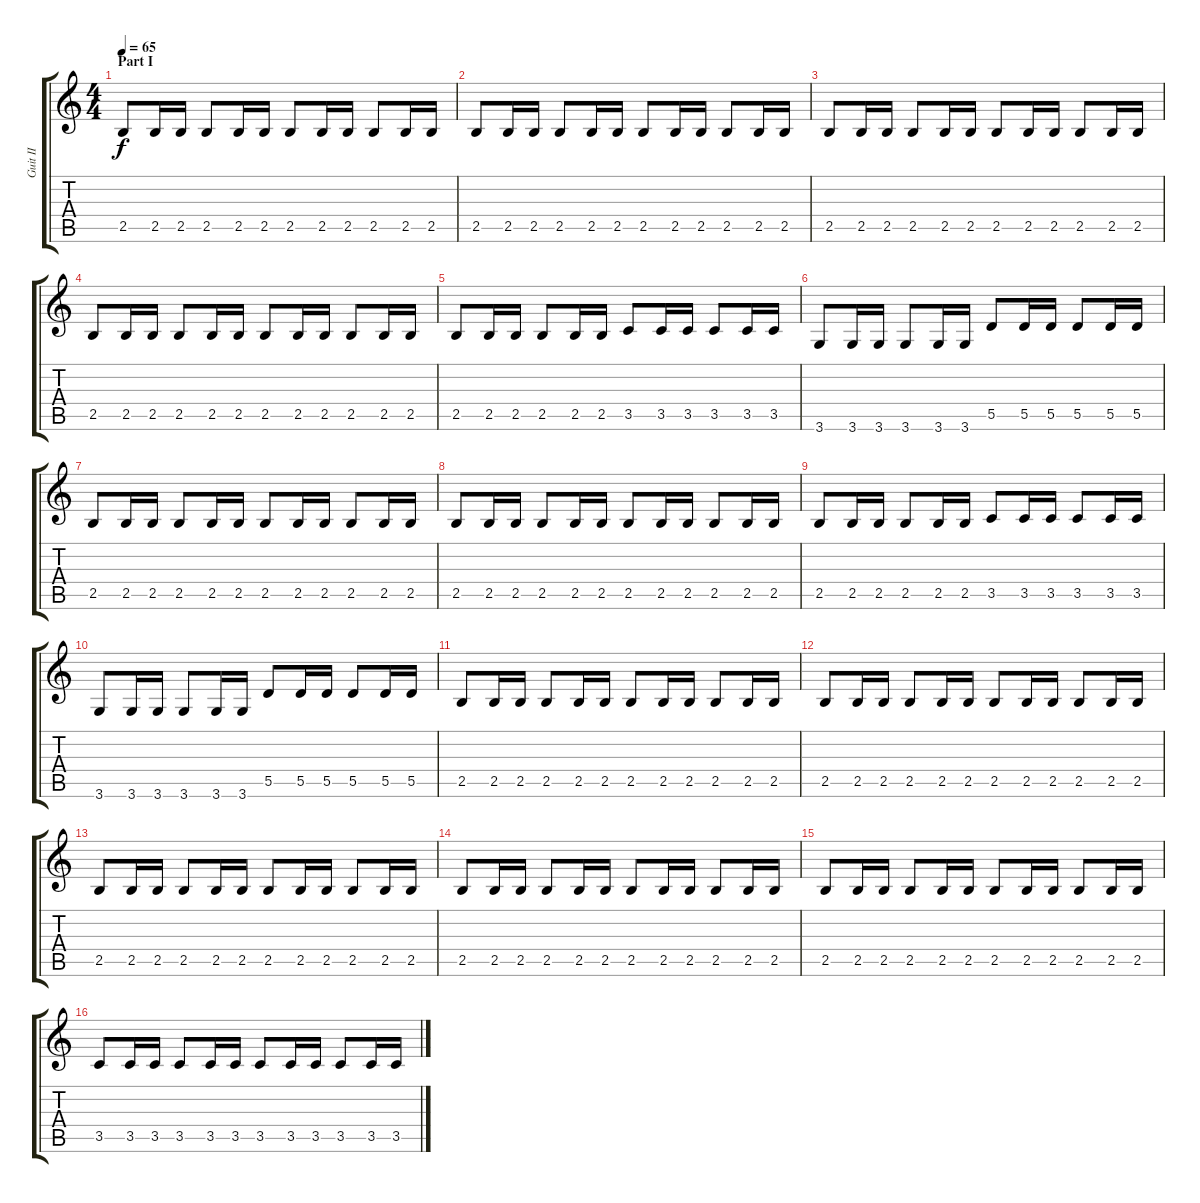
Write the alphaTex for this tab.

\track ("Guit II" "Guit II") {instrument electricguitarclean}
\staff {score tabs}
\tuning (E4 B3 G3 D3 A2 E2) {hide}
\ts (4 4)
\section ("" "Part I")
\tempo 65
\clef g2
\ks c
2.5.8{dy f instrument electricguitarclean} 2.5.16 2.5.16 2.5.8 2.5.16 2.5.16 2.5.8 2.5.16 2.5.16 2.5.8 2.5.16 2.5.16 |
2.5.8 2.5.16 2.5.16 2.5.8 2.5.16 2.5.16 2.5.8 2.5.16 2.5.16 2.5.8 2.5.16 2.5.16 |
2.5.8 2.5.16 2.5.16 2.5.8 2.5.16 2.5.16 2.5.8 2.5.16 2.5.16 2.5.8 2.5.16 2.5.16 |
2.5.8 2.5.16 2.5.16 2.5.8 2.5.16 2.5.16 2.5.8 2.5.16 2.5.16 2.5.8 2.5.16 2.5.16 |
2.5.8 2.5.16 2.5.16 2.5.8 2.5.16 2.5.16 3.5.8 3.5.16 3.5.16 3.5.8 3.5.16 3.5.16 |
3.6.8 3.6.16 3.6.16 3.6.8 3.6.16 3.6.16 5.5.8 5.5.16 5.5.16 5.5.8 5.5.16 5.5.16 |
2.5.8 2.5.16 2.5.16 2.5.8 2.5.16 2.5.16 2.5.8 2.5.16 2.5.16 2.5.8 2.5.16 2.5.16 |
2.5.8 2.5.16 2.5.16 2.5.8 2.5.16 2.5.16 2.5.8 2.5.16 2.5.16 2.5.8 2.5.16 2.5.16 |
2.5.8 2.5.16 2.5.16 2.5.8 2.5.16 2.5.16 3.5.8 3.5.16 3.5.16 3.5.8 3.5.16 3.5.16 |
3.6.8 3.6.16 3.6.16 3.6.8 3.6.16 3.6.16 5.5.8 5.5.16 5.5.16 5.5.8 5.5.16 5.5.16 |
2.5.8 2.5.16 2.5.16 2.5.8 2.5.16 2.5.16 2.5.8 2.5.16 2.5.16 2.5.8 2.5.16 2.5.16 |
2.5.8 2.5.16 2.5.16 2.5.8 2.5.16 2.5.16 2.5.8 2.5.16 2.5.16 2.5.8 2.5.16 2.5.16 |
2.5.8 2.5.16 2.5.16 2.5.8 2.5.16 2.5.16 2.5.8 2.5.16 2.5.16 2.5.8 2.5.16 2.5.16 |
2.5.8 2.5.16 2.5.16 2.5.8 2.5.16 2.5.16 2.5.8 2.5.16 2.5.16 2.5.8 2.5.16 2.5.16 |
2.5.8 2.5.16 2.5.16 2.5.8 2.5.16 2.5.16 2.5.8 2.5.16 2.5.16 2.5.8 2.5.16 2.5.16 |
3.5.8 3.5.16 3.5.16 3.5.8 3.5.16 3.5.16 3.5.8 3.5.16 3.5.16 3.5.8 3.5.16 3.5.16
